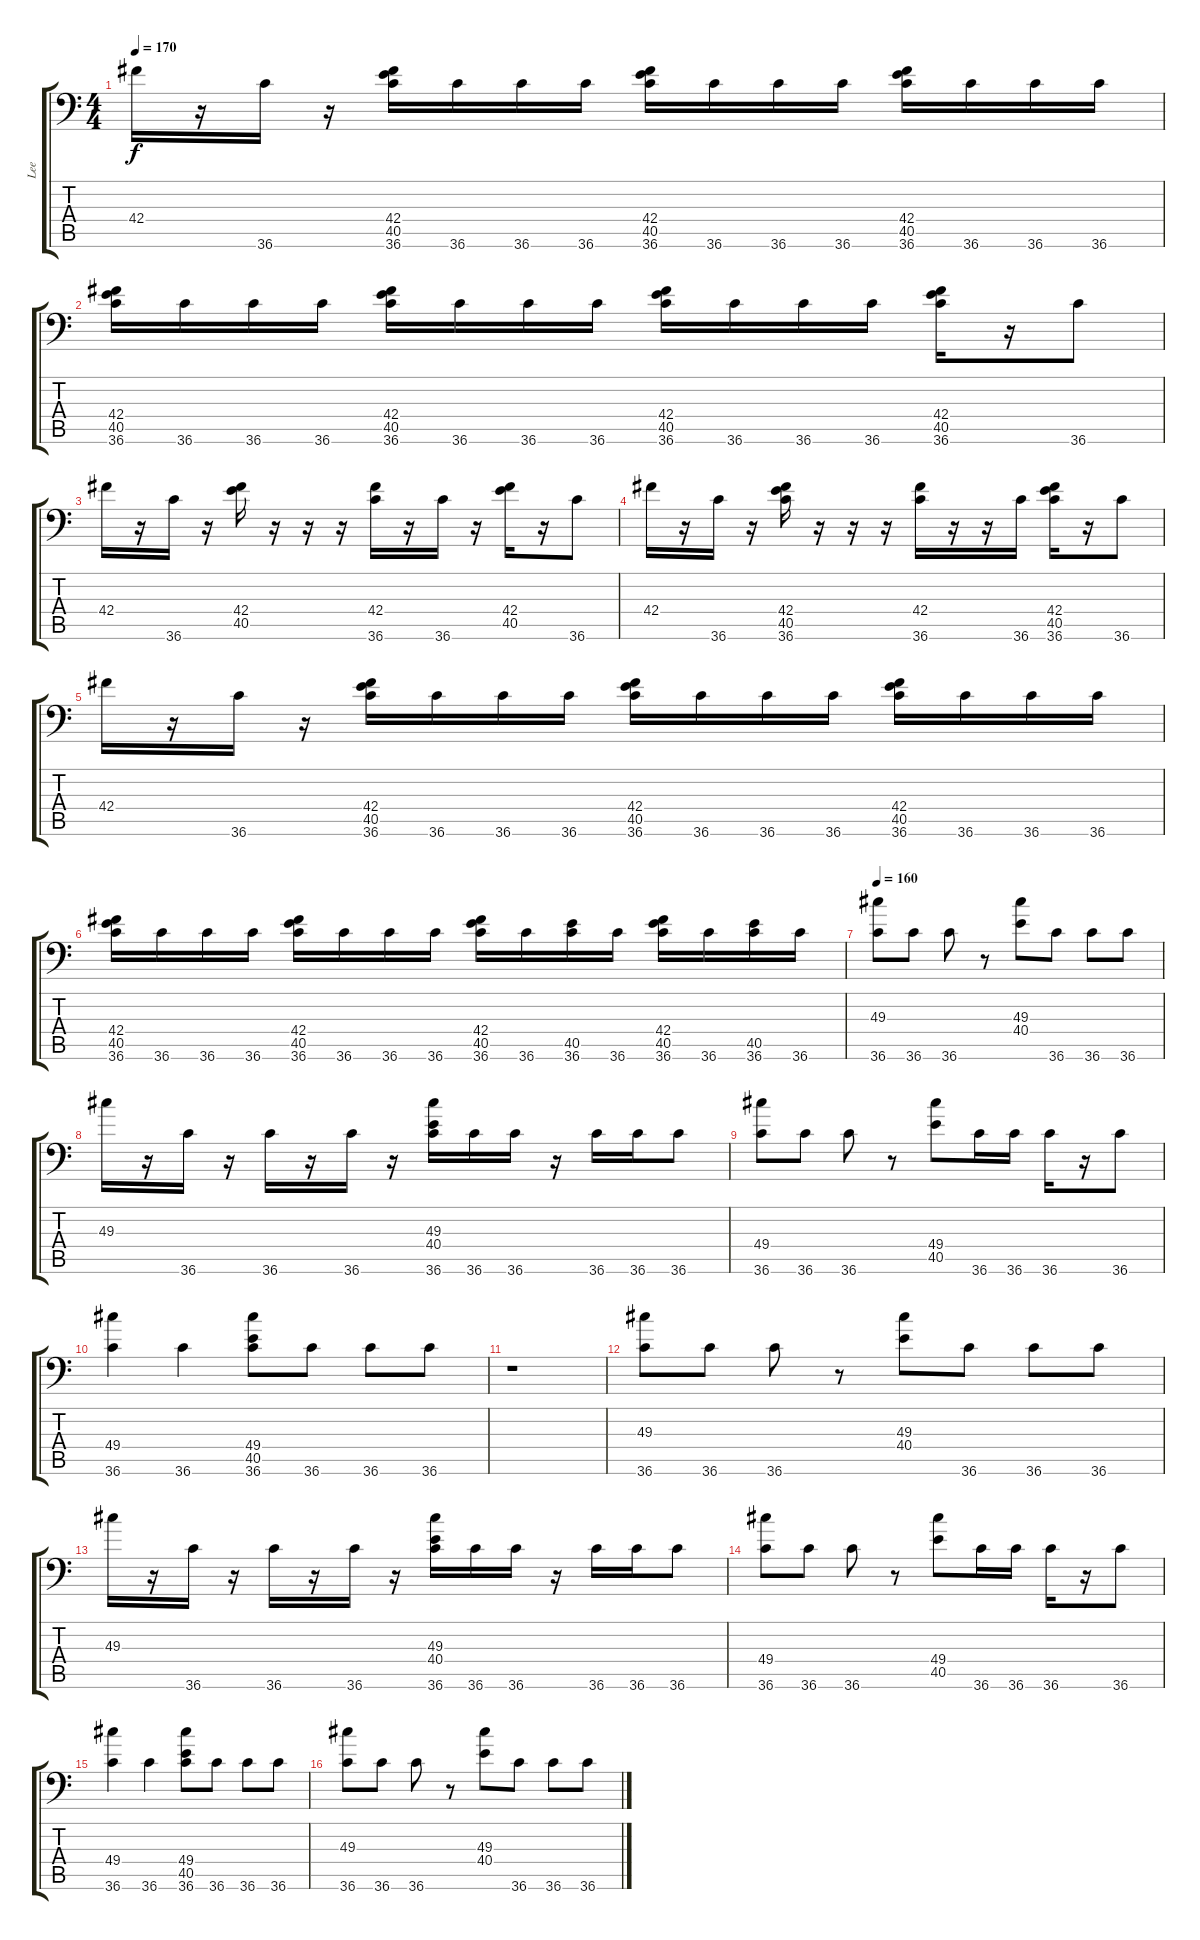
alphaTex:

\track ("Lee" "Lee") {instrument acousticgrandpiano}
\staff {score tabs}
\tuning (C-1 C-1 C-1 C-1 C-1 C-1) {hide}
\ts (4 4)
\tempo 170
\clef f4
\ks c
42.4.16{dy f} r.16 36.6.16 r.16 (42.4 40.5 36.6).16 36.6.16 36.6.16 36.6.16 (42.4 40.5 36.6).16 36.6.16 36.6.16 36.6.16 (42.4 40.5 36.6).16 36.6.16 36.6.16 36.6.16 |
(42.4 40.5 36.6).16 36.6.16 36.6.16 36.6.16 (42.4 40.5 36.6).16 36.6.16 36.6.16 36.6.16 (42.4 40.5 36.6).16 36.6.16 36.6.16 36.6.16 (42.4 40.5 36.6).16 r.16 36.6.8 |
42.4.16 r.16 36.6.16 r.16 (42.4 40.5).16 r.16 r.16 r.16 (42.4 36.6).16 r.16 36.6.16 r.16 (42.4 40.5).16 r.16 36.6.8 |
42.4.16 r.16 36.6.16 r.16 (42.4 40.5 36.6).16 r.16 r.16 r.16 (42.4 36.6).16 r.16 r.16 36.6.16 (42.4 40.5 36.6).16 r.16 36.6.8 |
42.4.16 r.16 36.6.16 r.16 (42.4 40.5 36.6).16 36.6.16 36.6.16 36.6.16 (42.4 40.5 36.6).16 36.6.16 36.6.16 36.6.16 (42.4 40.5 36.6).16 36.6.16 36.6.16 36.6.16 |
(42.4 40.5 36.6).16 36.6.16 36.6.16 36.6.16 (42.4 40.5 36.6).16 36.6.16 36.6.16 36.6.16 (42.4 40.5 36.6).16 36.6.16 (40.5 36.6).16 36.6.16 (42.4 40.5 36.6).16 36.6.16 (40.5 36.6).16 36.6.16 |
\tempo 160
(49.3 36.6).8 36.6.8 36.6.8 r.8 (49.3 40.4).8 36.6.8 36.6.8 36.6.8 |
49.3.16 r.16 36.6.16 r.16 36.6.16 r.16 36.6.16 r.16 (49.3 40.4 36.6).16 36.6.16 36.6.16 r.16 36.6.16 36.6.16 36.6.8 |
(49.4 36.6).8 36.6.8 36.6.8 r.8 (49.4 40.5).8 36.6.16 36.6.16 36.6.16 r.16 36.6.8 |
(49.4 36.6).4 36.6.4 (49.4 40.5 36.6).8 36.6.8 36.6.8 36.6.8 |
r.1 |
(49.3 36.6).8 36.6.8 36.6.8 r.8 (49.3 40.4).8 36.6.8 36.6.8 36.6.8 |
49.3.16 r.16 36.6.16 r.16 36.6.16 r.16 36.6.16 r.16 (49.3 40.4 36.6).16 36.6.16 36.6.16 r.16 36.6.16 36.6.16 36.6.8 |
(49.4 36.6).8 36.6.8 36.6.8 r.8 (49.4 40.5).8 36.6.16 36.6.16 36.6.16 r.16 36.6.8 |
(49.4 36.6).4 36.6.4 (49.4 40.5 36.6).8 36.6.8 36.6.8 36.6.8 |
(49.3 36.6).8 36.6.8 36.6.8 r.8 (49.3 40.4).8 36.6.8 36.6.8 36.6.8
